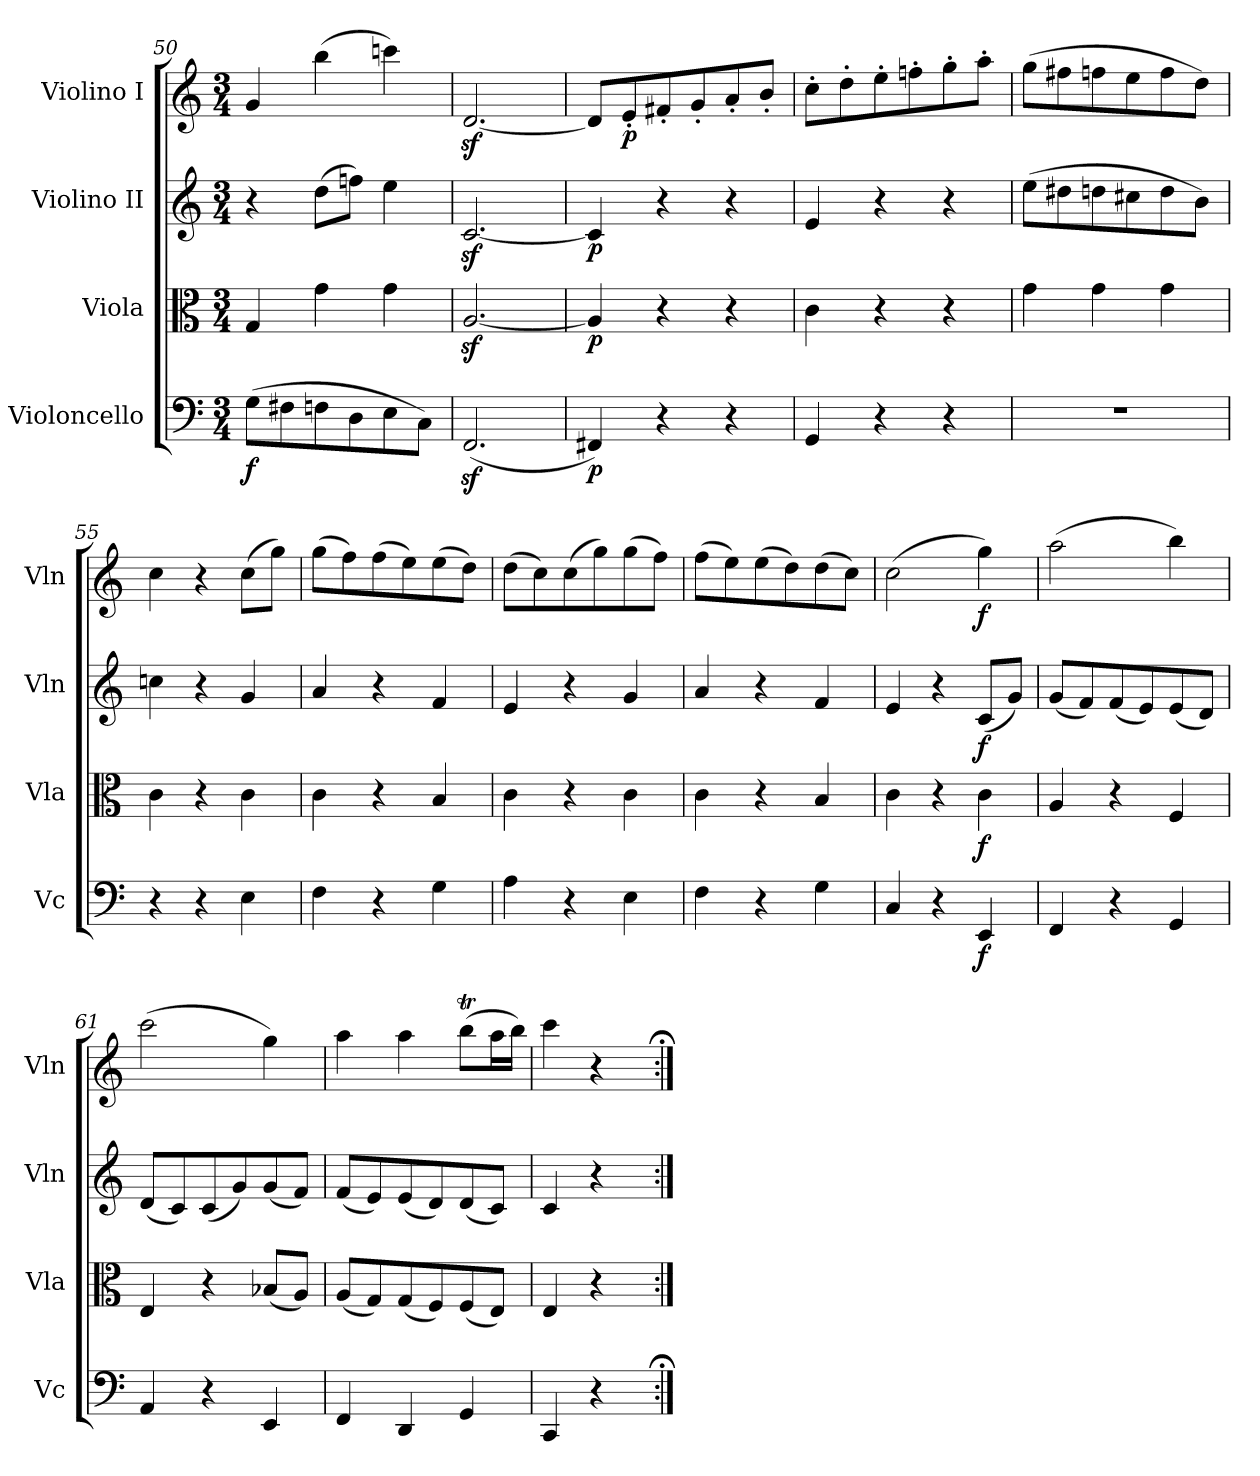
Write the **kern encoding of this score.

**kern	**dynam	**kern	**dynam	**kern	**dynam	**kern	**dynam
*part4	*part4	*part3	*part3	*part2	*part2	*part1	*part1
*staff4	*staff4	*staff3	*staff3	*staff2	*staff2	*staff1	*staff1
*I"Violoncello	*	*I"Viola	*	*I"Violino II	*	*I"Violino I	*
*I'Vc	*	*I'Vla	*	*I'Vln	*	*I'Vln	*
*clefF4	*	*clefC3	*	*clefG2	*	*clefG2	*
*k[]	*	*k[]	*	*k[]	*	*k[]	*
*C:	*	*C:	*	*C:	*	*C:	*
*M3/4	*	*M3/4	*	*M3/4	*	*M3/4	*
=50	=50	=50	=50	=50	=50	=50	=50
(8GL	f	4G	.	4r	.	4g	.
8F#X	.	.	.	.	.	.	.
8Fn	.	4g	.	(8ddL	.	(4bb	.
8D	.	.	.	8ffnJ)	.	.	.
8E	.	4g	.	4ee	.	4cccn)	.
8CJ)	.	.	.	.	.	.	.
=51	=51	=51	=51	=51	=51	=51	=51
(2.FFz	.	[2.Az	.	[2.cz	.	[2.dz	.
=52	=52	=52	=52	=52	=52	=52	=52
4FF#X)	p	4A]	p	4c]	p	8dL]	.
.	.	.	.	.	.	8e'	p
4r	.	4r	.	4r	.	8f#X'	.
.	.	.	.	.	.	8g'	.
4r	.	4r	.	4r	.	8a'	.
.	.	.	.	.	.	8b'J	.
=53	=53	=53	=53	=53	=53	=53	=53
4GG	.	4c	.	4e	.	8cc'L	.
.	.	.	.	.	.	8dd'	.
4r	.	4r	.	4r	.	8ee'	.
.	.	.	.	.	.	8ffn'	.
4r	.	4r	.	4r	.	8gg'	.
.	.	.	.	.	.	8aa'J	.
=54	=54	=54	=54	=54	=54	=54	=54
2.r	.	4g	.	(8eeL	.	(8ggL	.
.	.	.	.	8dd#X	.	8ff#X	.
.	.	4g	.	8ddn	.	8ffn	.
.	.	.	.	8cc#X	.	8ee	.
.	.	4g	.	8dd	.	8ff	.
.	.	.	.	8bJ)	.	8ddJ)	.
=55	=55	=55	=55	=55	=55	=55	=55
4r	.	4c	.	4ccn	.	4cc	.
4r	.	4r	.	4r	.	4r	.
4E	.	4c	.	4g	.	(8ccL	.
.	.	.	.	.	.	8ggJ)	.
!!LO:PB:g=z
=56	=56	=56	=56	=56	=56	=56	=56
4F	.	4c	.	4a	.	(8ggL	.
.	.	.	.	.	.	8ff)	.
4r	.	4r	.	4r	.	(8ff	.
.	.	.	.	.	.	8ee)	.
4G	.	4B	.	4f	.	(8ee	.
.	.	.	.	.	.	8ddJ)	.
=57	=57	=57	=57	=57	=57	=57	=57
4A	.	4c	.	4e	.	(8ddL	.
.	.	.	.	.	.	8cc)	.
4r	.	4r	.	4r	.	(8cc	.
.	.	.	.	.	.	8gg)	.
4E	.	4c	.	4g	.	(8gg	.
.	.	.	.	.	.	8ffJ)	.
=58	=58	=58	=58	=58	=58	=58	=58
4F	.	4c	.	4a	.	(8ffL	.
.	.	.	.	.	.	8ee)	.
4r	.	4r	.	4r	.	(8ee	.
.	.	.	.	.	.	8dd)	.
4G	.	4B	.	4f	.	(8dd	.
.	.	.	.	.	.	8ccJ)	.
=59	=59	=59	=59	=59	=59	=59	=59
4C	.	4c	.	4e	.	(2cc	.
4r	.	4r	.	4r	.	.	.
4EE	f	4c	f	(8cL	f	4gg)	f
.	.	.	.	8gJ)	.	.	.
=60	=60	=60	=60	=60	=60	=60	=60
4FF	.	4A	.	(8gL	.	(2aa	.
.	.	.	.	8f)	.	.	.
4r	.	4r	.	(8f	.	.	.
.	.	.	.	8e)	.	.	.
4GG	.	4F	.	(8e	.	4bb)	.
.	.	.	.	8dJ)	.	.	.
=61	=61	=61	=61	=61	=61	=61	=61
4AA	.	4E	.	(8dL	.	(2ccc	.
.	.	.	.	8c)	.	.	.
4r	.	4r	.	(8c	.	.	.
.	.	.	.	8g)	.	.	.
4EE	.	(8B-XL	.	(8g	.	4gg)	.
.	.	8AJ)	.	8fJ)	.	.	.
=62	=62	=62	=62	=62	=62	=62	=62
4FF	.	(8AL	.	(8fL	.	4aa	.
.	.	8G)	.	8e)	.	.	.
4DD	.	(8G	.	(8e	.	4aa	.
.	.	8F)	.	8d)	.	.	.
4GG	.	(8F	.	(8d	.	(8bbtL	.
.	.	8EJ)	.	8cJ)	.	16aaL	.
.	.	.	.	.	.	16bbJJ)	.
=63	=63	=63	=63	=63	=63	=63	=63
4CC	.	4E	.	4c	.	4ccc	.
4r	.	4r	.	4r	.	4r	.
=:|!;	=:|!;	=:|!	=:|!;	=:|!	=:|!;	=:|!;	=:|!;
*-	*-	*-	*-	*-	*-	*-	*-
